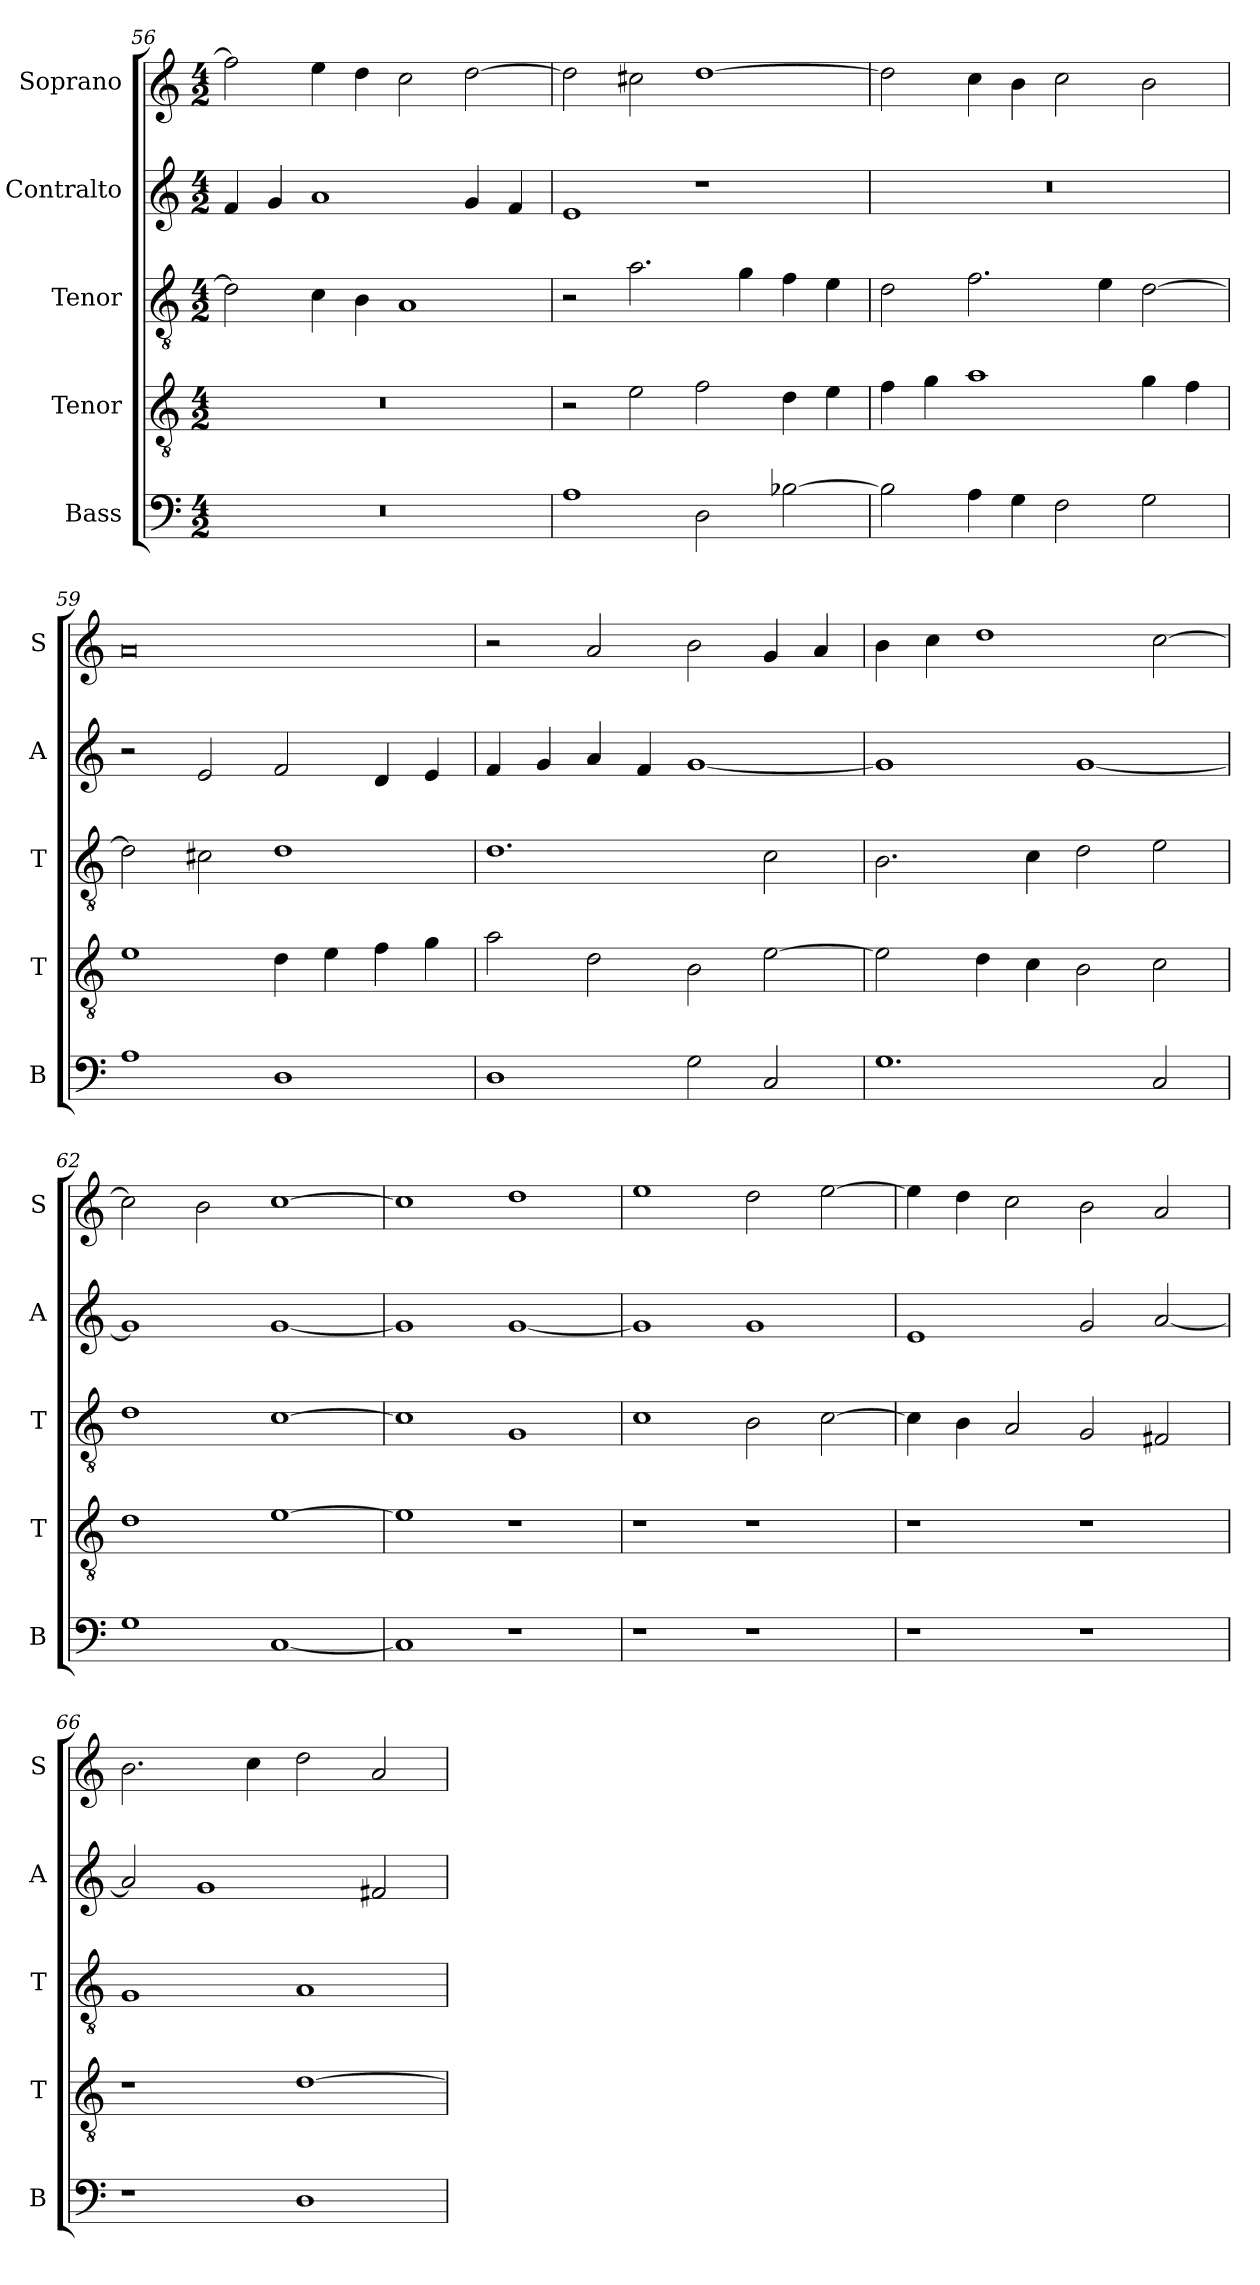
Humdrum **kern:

**kern	**kern	**kern	**kern	**kern
*part5	*part4	*part3	*part2	*part1
*staff5	*staff4	*staff3	*staff2	*staff1
*I"Bass	*I"Tenor	*I"Tenor	*I"Contralto	*I"Soprano
*I'B	*I'T	*I'T	*I'A	*I'S
*clefF4	*clefGv2	*clefGv2	*clefG2	*clefG2
*k[]	*k[]	*k[]	*k[]	*k[]
*G:mix	*G:mix	*G:mix	*G:mix	*G:mix
*M4/2	*M4/2	*M4/2	*M4/2	*M4/2
=56	=56	=56	=56	=56
0r	0r	2d]	4f	2ff]
.	.	.	4g	.
.	.	4c	1a	4ee
.	.	4B	.	4dd
.	.	1A	.	2cc
.	.	.	4g	[2dd
.	.	.	4f	.
=57	=57	=57	=57	=57
1A	2r	2r	1e	2dd]
.	2e	2.a	.	2cc#X
2D	2f	.	1r	[1dd
.	.	4g	.	.
[2B-X	4d	4f	.	.
.	4e	4e	.	.
=58	=58	=58	=58	=58
2B-]	4f	2d	0r	2dd]
.	4g	.	.	.
4A	1a	2.f	.	4cc
4G	.	.	.	4b
2F	.	.	.	2cc
.	.	4e	.	.
2G	4g	[2d	.	2b
.	4f	.	.	.
=59	=59	=59	=59	=59
1A	1e	2d]	2r	0a
.	.	2c#X	2e	.
1D	4d	1d	2f	.
.	4e	.	.	.
.	4f	.	4d	.
.	4g	.	4e	.
=60	=60	=60	=60	=60
1D	2a	1.d	4f	2r
.	.	.	4g	.
.	2d	.	4a	2a
.	.	.	4f	.
2G	2B	.	[1g	2b
2C	[2e	2c	.	4g
.	.	.	.	4a
=61	=61	=61	=61	=61
1.G	2e]	2.B	1g]	4b
.	.	.	.	4cc
.	4d	.	.	1dd
.	4c	4c	.	.
.	2B	2d	[1g	.
2C	2c	2e	.	[2cc
=62	=62	=62	=62	=62
1G	1d	1d	1g]	2cc]
.	.	.	.	2b
[1C	[1e	[1c	[1g	[1cc
=63	=63	=63	=63	=63
1C]	1e]	1c]	1g]	1cc]
1r	1r	1G	[1g	1dd
=64	=64	=64	=64	=64
1r	1r	1c	1g]	1ee
1r	1r	2B	1g	2dd
.	.	[2c	.	[2ee
=65	=65	=65	=65	=65
1r	1r	4c]	1e	4ee]
.	.	4B	.	4dd
.	.	2A	.	2cc
1r	1r	2G	2g	2b
.	.	2F#X	[2a	2a
=66	=66	=66	=66	=66
1r	1r	1G	2a]	2.b
.	.	.	1g	.
.	.	.	.	4cc
1D	[1d	1A	.	2dd
.	.	.	2f#X	2a
=	=	=	=	=
*-	*-	*-	*-	*-
